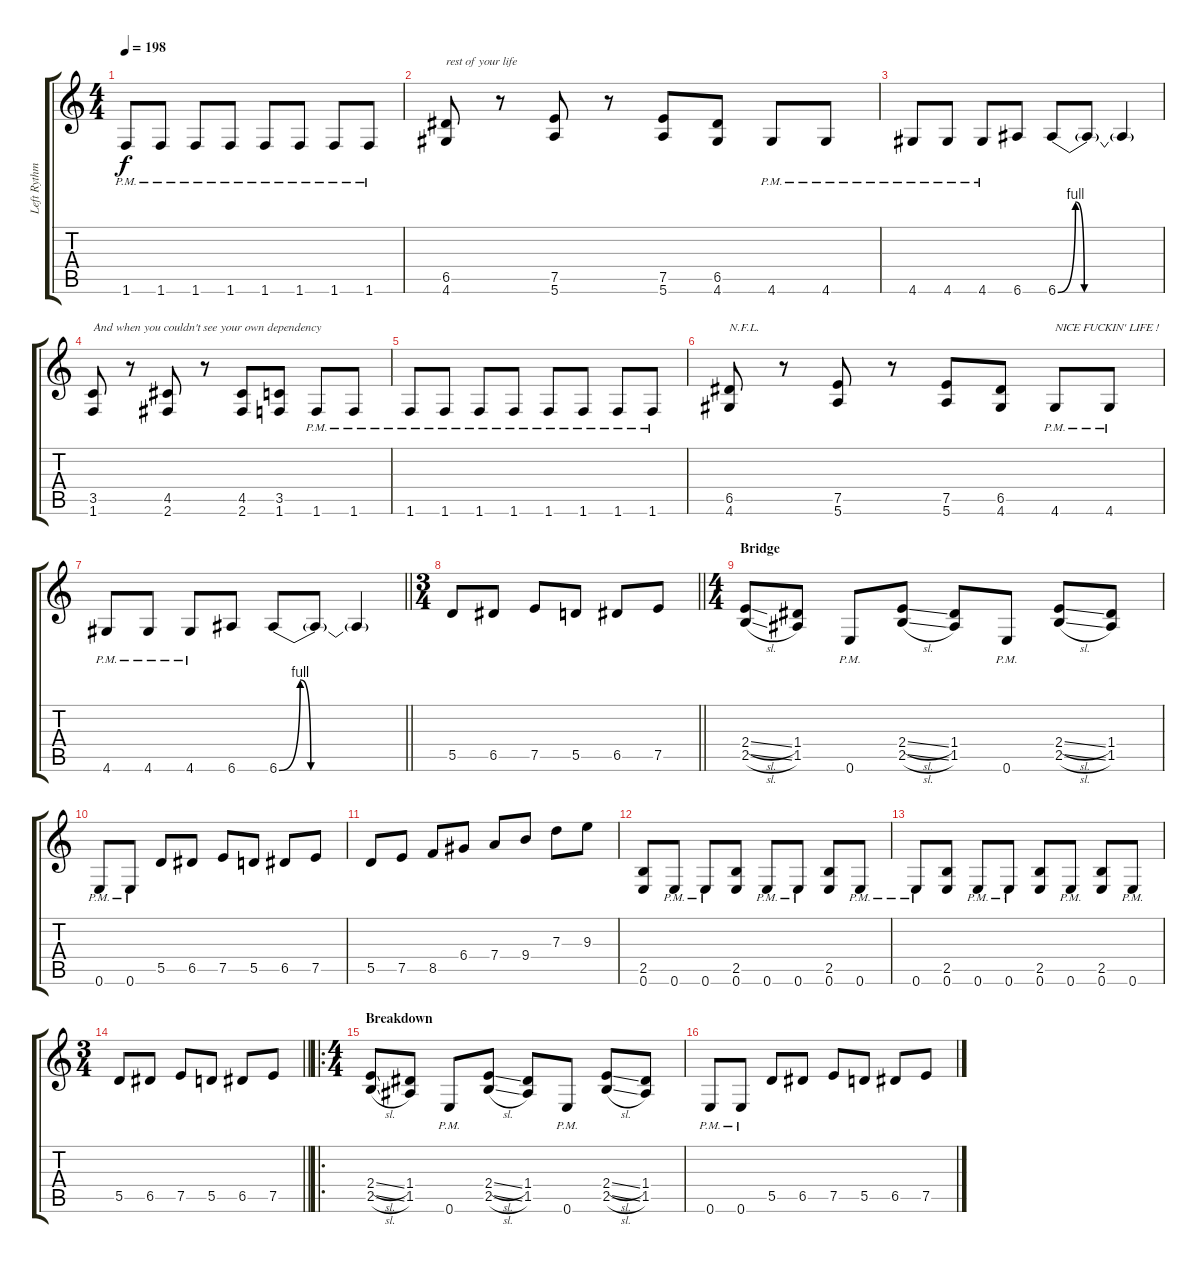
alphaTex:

\track ("Left Rythm Guitar" "Left Rythm") {instrument distortionguitar}
\staff {score tabs}
\tuning (E4 B3 G3 D3 A2 E2) {hide}
\ts (4 4)
\tempo 198
\clef g2
\ks c
1.6{pm}.8{dy f} 1.6{pm}.8 1.6{pm}.8 1.6{pm}.8 1.6{pm}.8 1.6{pm}.8 1.6{pm}.8 1.6{pm}.8 |
(6.5 4.6).8{txt "rest of your life"} r.8 (7.5 5.6).8 r.8 (7.5 5.6).8 (6.5 4.6).8 4.6{pm}.8 4.6{pm}.8 |
4.6{pm}.8 4.6{pm}.8 4.6{pm}.8 6.6.8 6.6{be (custom 0 0 10 4 15 0 30 0 60 0)}.8 6.6{t}.8 6.6{t}.4 |
(3.5 1.6).8{txt "And when you couldn't see your own dependency"} r.8 (4.5 2.6).8 r.8 (4.5 2.6).8 (3.5 1.6).8 1.6{pm}.8 1.6{pm}.8 |
1.6{pm}.8 1.6{pm}.8 1.6{pm}.8 1.6{pm}.8 1.6{pm}.8 1.6{pm}.8 1.6{pm}.8 1.6{pm}.8 |
(6.5 4.6).8{txt "N.F.L."} r.8 (7.5 5.6).8 r.8 (7.5 5.6).8 (6.5 4.6).8 4.6{pm}.8{txt "NICE FUCKIN' LIFE !"} 4.6{pm}.8 |
\barLineRight lightlight
4.6{pm}.8 4.6{pm}.8 4.6{pm}.8 6.6.8 6.6{be (custom 0 0 10 4 15 0 30 0 60 0)}.8 6.6{t}.8 6.6{t}.4 |
\ts (3 4)
\barLineRight lightlight
5.5.8 6.5.8 7.5.8 5.5.8 6.5.8 7.5.8 |
\ts (4 4)
\section ("" "Bridge")
(2.4{sl} 2.5{sl}).8 (1.4 1.5).8 0.6{pm}.8 (2.4{sl} 2.5{sl}).8 (1.4 1.5).8 0.6{pm}.8 (2.4{sl} 2.5{sl}).8 (1.4 1.5).8 |
0.6{pm}.8 0.6{pm}.8 5.5.8 6.5.8 7.5.8 5.5.8 6.5.8 7.5.8 |
5.5.8 7.5.8 8.5.8 6.4.8 7.4.8 9.4.8 7.3.8 9.3.8 |
(2.5 0.6).8 0.6{pm}.8 0.6{pm}.8 (2.5 0.6).8 0.6{pm}.8 0.6{pm}.8 (2.5 0.6).8 0.6{pm}.8 |
0.6{pm}.8 (2.5 0.6).8 0.6{pm}.8 0.6{pm}.8 (2.5 0.6).8 0.6{pm}.8 (2.5 0.6).8 0.6{pm}.8 |
\ts (3 4)
\barLineRight lightlight
5.5.8 6.5.8 7.5.8 5.5.8 6.5.8 7.5.8 |
\ro
\ts (4 4)
\section ("" "Breakdown")
(2.4{sl} 2.5{sl}).8 (1.4 1.5).8 0.6{pm}.8 (2.4{sl} 2.5{sl}).8 (1.4 1.5).8 0.6{pm}.8 (2.4{sl} 2.5{sl}).8 (1.4 1.5).8 |
0.6{pm}.8 0.6{pm}.8 5.5.8 6.5.8 7.5.8 5.5.8 6.5.8 7.5.8
